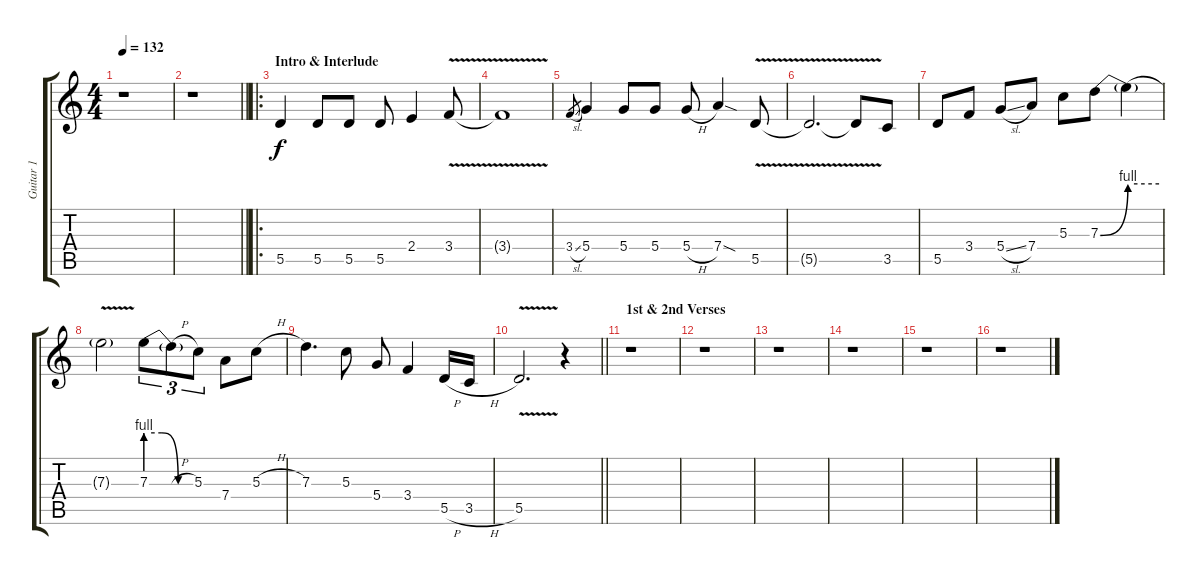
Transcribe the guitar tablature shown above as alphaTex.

\track ("Guitar 1" "Guitar 1") {instrument overdrivenguitar}
\staff {score tabs}
\tuning (E4 B3 G3 D3 A2 E2) {hide}
\ts (4 4)
\tempo 132
\clef g2
\ks c
r.1{dy f instrument overdrivenguitar} |
\barLineRight lightlight
r.1 |
\ro
\section ("" "Intro & Interlude")
5.5.4 5.5.8 5.5.8 5.5.8 2.4.4 3.4{v}.8 |
3.4{v t}.1 |
3.4{sl}.8{gr} 5.4.4 5.4.8 5.4.8 5.4{h}.8 7.4{sod}.4 5.5{v}.8 |
5.5{v t}.2{d} 5.5{v t}.8 3.5.8 |
5.5.8 3.4.8 5.4{sl}.8 7.4.8 5.3.8 7.3{be (bend 0 0 60 4)}.8 7.3{be (hold 0 4 60 4) t}.4 |
7.3{v t}.2 7.3{be (custom 0 4 20 4 40 0 60 0)}.8{tu (3 2)} 7.3{h t}.8{tu (3 2)} 5.3.8{tu (3 2)} 7.4.8 5.3{h}.8 |
7.3.4{d} 5.3.8 5.4.8 3.4.4 5.5{h}.16 3.5{h}.16 |
\barLineRight lightlight
5.5{v}.2{d} r.4 |
\section ("" "1st & 2nd Verses")
r.1 |
r.1 |
r.1 |
r.1 |
r.1 |
r.1
